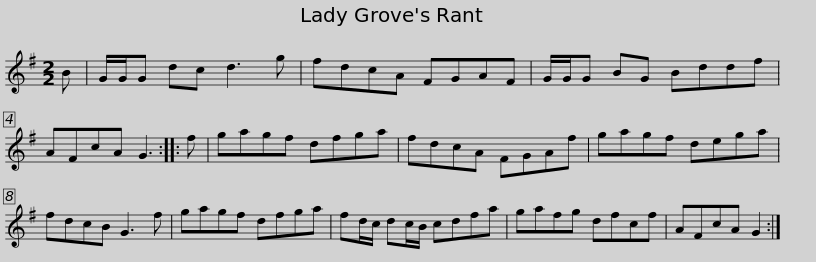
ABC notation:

X:1
L:1/8
M:2/2
I:linebreak $
K:G
V:1 treble
V:1
 B | G/G/G dc d3 g | fdcA FGAF | G/G/G BG Bddf | AFcA G3 :: %5
 f | gagf dfga |$ fdcA FGAf | gagf dega | fdcB G3 f | %10
 gagf dfga | fd/c/ dc/B/ cdfa |$ gafg dfcf | AFcA G2 :| %14
